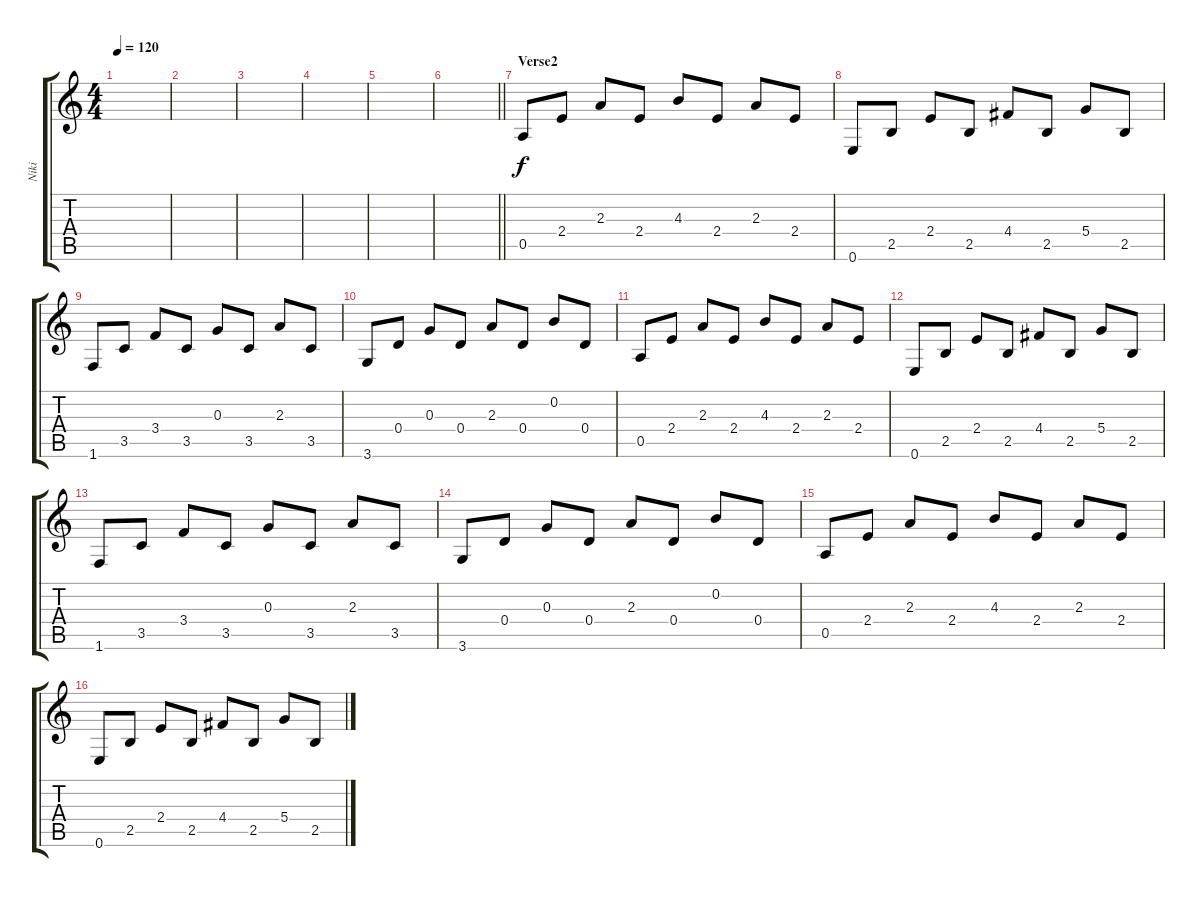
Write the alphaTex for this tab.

\track ("Niki" "Niki") {instrument overdrivenguitar}
\staff {score tabs}
\tuning (E4 B3 G3 D3 A2 E2) {hide}
\ts (4 4)
\tempo 120
\clef g2
\ks c
|
|
|
|
|
\barLineRight lightlight
|
\section ("" "Verse2")
0.5.8 2.4.8 2.3.8 2.4.8 4.3.8 2.4.8 2.3.8 2.4.8 |
0.6.8 2.5.8 2.4.8 2.5.8 4.4.8 2.5.8 5.4.8 2.5.8 |
1.6.8 3.5.8 3.4.8 3.5.8 0.3.8 3.5.8 2.3.8 3.5.8 |
3.6.8 0.4.8 0.3.8 0.4.8 2.3.8 0.4.8 0.2.8 0.4.8 |
0.5.8 2.4.8 2.3.8 2.4.8 4.3.8 2.4.8 2.3.8 2.4.8 |
0.6.8 2.5.8 2.4.8 2.5.8 4.4.8 2.5.8 5.4.8 2.5.8 |
1.6.8 3.5.8 3.4.8 3.5.8 0.3.8 3.5.8 2.3.8 3.5.8 |
3.6.8 0.4.8 0.3.8 0.4.8 2.3.8 0.4.8 0.2.8 0.4.8 |
0.5.8 2.4.8 2.3.8 2.4.8 4.3.8 2.4.8 2.3.8 2.4.8 |
0.6.8 2.5.8 2.4.8 2.5.8 4.4.8 2.5.8 5.4.8 2.5.8
